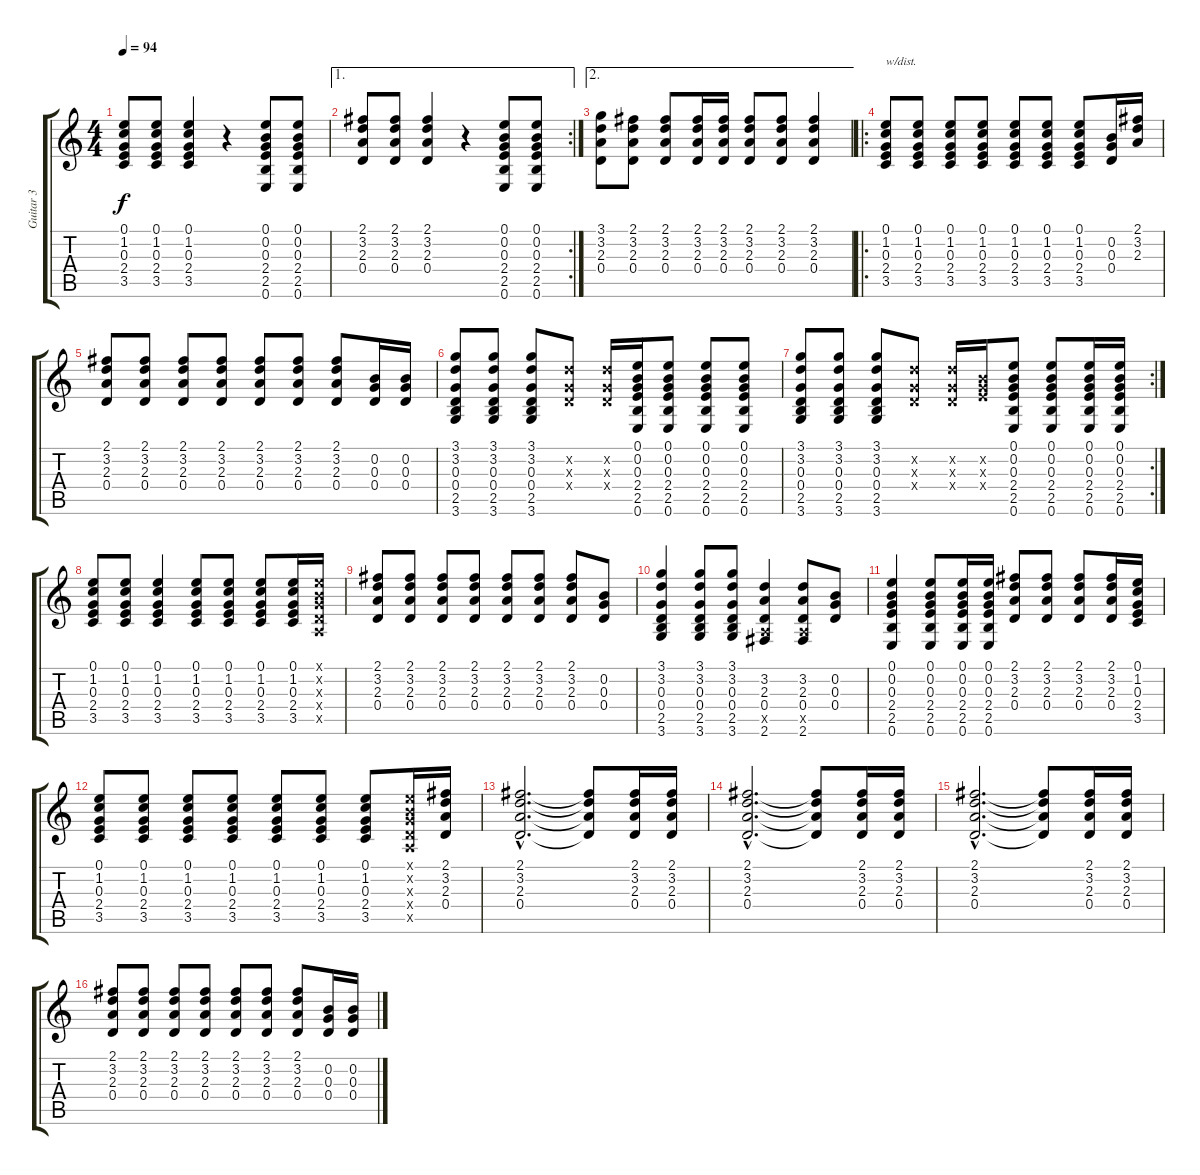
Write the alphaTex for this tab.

\track ("Guitar 3" "Guitar 3") {instrument electricguitarclean}
\staff {score tabs}
\tuning (E4 B3 G3 D3 A2 E2) {hide}
\ts (4 4)
\tempo 94
\clef g2
\ks c
(0.1 1.2 0.3 2.4 3.5).8{dy f} (0.1 1.2 0.3 2.4 3.5).8 (0.1 1.2 0.3 2.4 3.5).4 r.4 (0.1 0.2 0.3 2.4 2.5 0.6).8 (0.1 0.2 0.3 2.4 2.5 0.6).8 |
\ae 1
\rc 2
(2.1 3.2 2.3 0.4).8 (2.1 3.2 2.3 0.4).8 (2.1 3.2 2.3 0.4).4 r.4 (0.1 0.2 0.3 2.4 2.5 0.6).8 (0.1 0.2 0.3 2.4 2.5 0.6).8 |
\ae 2
(3.1 3.2 2.3 0.4).8 (2.1 3.2 2.3 0.4).8 (2.1 3.2 2.3 0.4).8 (2.1 3.2 2.3 0.4).16 (2.1 3.2 2.3 0.4).16 (2.1 3.2 2.3 0.4).8 (2.1 3.2 2.3 0.4).8 (2.1 3.2 2.3 0.4).4 |
\ro
(0.1 1.2 0.3 2.4 3.5).8{txt "w/dist." instrument overdrivenguitar} (0.1 1.2 0.3 2.4 3.5).8 (0.1 1.2 0.3 2.4 3.5).8 (0.1 1.2 0.3 2.4 3.5).8 (0.1 1.2 0.3 2.4 3.5).8 (0.1 1.2 0.3 2.4 3.5).8 (0.1 1.2 0.3 2.4 3.5).8 (0.2 0.3 0.4).16 (2.1 3.2 2.3).16 |
(2.1 3.2 2.3 0.4).8 (2.1 3.2 2.3 0.4).8 (2.1 3.2 2.3 0.4).8 (2.1 3.2 2.3 0.4).8 (2.1 3.2 2.3 0.4).8 (2.1 3.2 2.3 0.4).8 (2.1 3.2 2.3 0.4).8 (0.2 0.3 0.4).16 (0.2 0.3 0.4).16 |
(3.1 3.2 0.3 0.4 2.5 3.6).8 (3.1 3.2 0.3 0.4 2.5 3.6).8 (3.1 3.2 0.3 0.4 2.5 3.6).8 (3.2{x} 0.3{x} 0.4{x}).8 (3.2{x} 0.3{x} 0.4{x}).16 (0.1 0.2 0.3 2.4 2.5 0.6).16 (0.1 0.2 0.3 2.4 2.5 0.6).8 (0.1 0.2 0.3 2.4 2.5 0.6).8 (0.1 0.2 0.3 2.4 2.5 0.6).8 |
\rc 2
(3.1 3.2 0.3 0.4 2.5 3.6).8 (3.1 3.2 0.3 0.4 2.5 3.6).8 (3.1 3.2 0.3 0.4 2.5 3.6).8 (3.2{x} 0.3{x} 0.4{x}).8 (3.2{x} 0.3{x} 0.4{x}).16 (0.2{x} 0.3{x} 2.4{x}).16 (0.1 0.2 0.3 2.4 2.5 0.6).8 (0.1 0.2 0.3 2.4 2.5 0.6).8 (0.1 0.2 0.3 2.4 2.5 0.6).16 (0.1 0.2 0.3 2.4 2.5 0.6).16 |
(0.1 1.2 0.3 2.4 3.5).8 (0.1 1.2 0.3 2.4 3.5).8 (0.1 1.2 0.3 2.4 3.5).4 (0.1 1.2 0.3 2.4 3.5).8 (0.1 1.2 0.3 2.4 3.5).8 (0.1 1.2 0.3 2.4 3.5).8 (0.1 1.2 0.3 2.4 3.5).16 (0.1{x} 0.2{x} 0.3{x} 0.4{x} 0.5{x}).16 |
(2.1 3.2 2.3 0.4).8 (2.1 3.2 2.3 0.4).8 (2.1 3.2 2.3 0.4).8 (2.1 3.2 2.3 0.4).8 (2.1 3.2 2.3 0.4).8 (2.1 3.2 2.3 0.4).8 (2.1 3.2 2.3 0.4).8 (0.2 0.3 0.4).8 |
(3.1 3.2 0.3 0.4 2.5 3.6).4 (3.1 3.2 0.3 0.4 2.5 3.6).8 (3.1 3.2 0.3 0.4 2.5 3.6).8 (3.2 2.3 0.4 0.5{x} 2.6).4 (3.2 2.3 0.4 0.5{x} 2.6).8 (0.2 0.3 0.4).8 |
(0.1 0.2 0.3 2.4 2.5 0.6).4 (0.1 0.2 0.3 2.4 2.5 0.6).8 (0.1 0.2 0.3 2.4 2.5 0.6).16 (0.1 0.2 0.3 2.4 2.5 0.6).16 (2.1 3.2 2.3 0.4).8 (2.1 3.2 2.3 0.4).8 (2.1 3.2 2.3 0.4).8 (2.1 3.2 2.3 0.4).16 (0.1 1.2 0.3 2.4 3.5).16 |
(0.1 1.2 0.3 2.4 3.5).8 (0.1 1.2 0.3 2.4 3.5).8 (0.1 1.2 0.3 2.4 3.5).8 (0.1 1.2 0.3 2.4 3.5).8 (0.1 1.2 0.3 2.4 3.5).8 (0.1 1.2 0.3 2.4 3.5).8 (0.1 1.2 0.3 2.4 3.5).8 (0.1{x} 0.2{x} 0.3{x} 0.4{x} 0.5{x}).16 (2.1 3.2 2.3 0.4).16 |
(2.1{hac} 3.2{hac} 2.3{hac} 0.4{hac}).2{d} (2.1{t} 3.2{t} 2.3{t} 0.4{t}).8 (2.1 3.2 2.3 0.4).16 (2.1 3.2 2.3 0.4).16 |
(2.1{hac} 3.2{hac} 2.3{hac} 0.4{hac}).2{d} (2.1{t} 3.2{t} 2.3{t} 0.4{t}).8 (2.1 3.2 2.3 0.4).16 (2.1 3.2 2.3 0.4).16 |
(2.1{hac} 3.2{hac} 2.3{hac} 0.4{hac}).2{d} (2.1{t} 3.2{t} 2.3{t} 0.4{t}).8 (2.1 3.2 2.3 0.4).16 (2.1 3.2 2.3 0.4).16 |
(2.1 3.2 2.3 0.4).8 (2.1 3.2 2.3 0.4).8 (2.1 3.2 2.3 0.4).8 (2.1 3.2 2.3 0.4).8 (2.1 3.2 2.3 0.4).8 (2.1 3.2 2.3 0.4).8 (2.1 3.2 2.3 0.4).8 (0.2 0.3 0.4).16 (0.2 0.3 0.4).16
